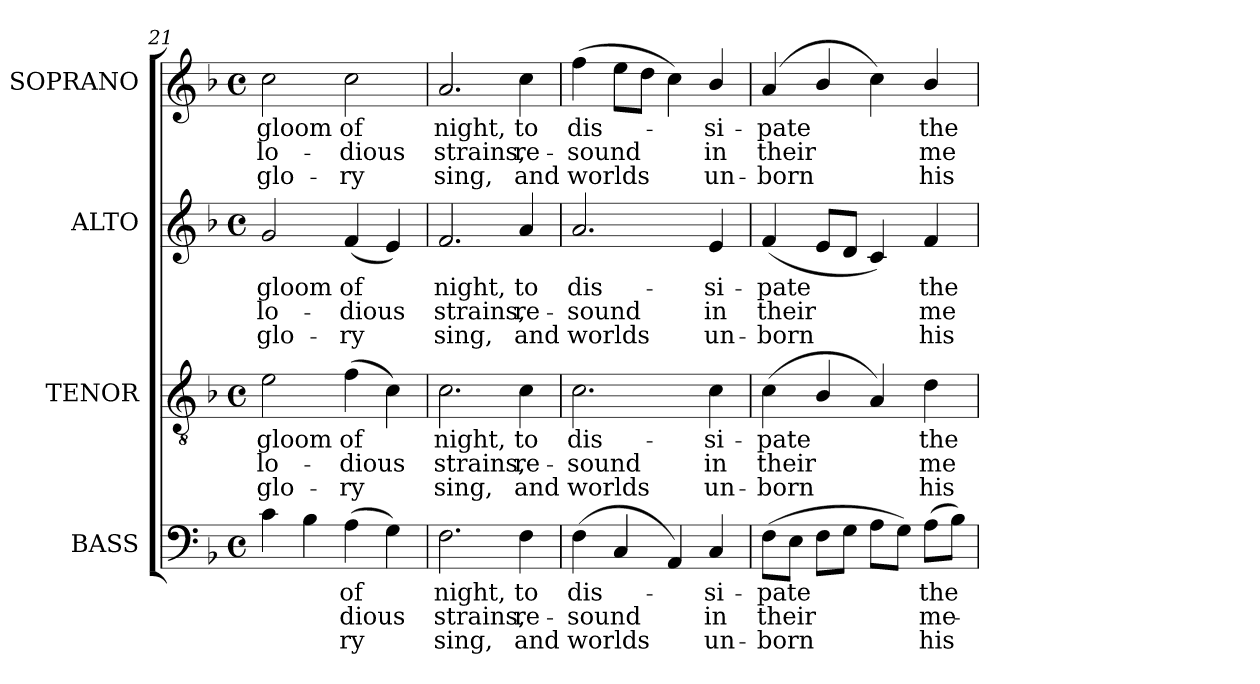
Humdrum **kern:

**kern	**text	**text	**text	**kern	**text	**text	**text	**kern	**text	**text	**text	**kern	**text	**text	**text
*part4	*part4	*part4	*part4	*part3	*part3	*part3	*part3	*part2	*part2	*part2	*part2	*part1	*part1	*part1	*part1
*staff4	*staff4	*staff4	*staff4	*staff3	*staff3	*staff3	*staff3	*staff2	*staff2	*staff2	*staff2	*staff1	*staff1	*staff1	*staff1
*I"BASS	*	*	*	*I"TENOR	*	*	*	*I"ALTO	*	*	*	*I"SOPRANO	*	*	*
*I'B.	*	*	*	*I'T.	*	*	*	*I'A.	*	*	*	*I'S.	*	*	*
*clefF4	*	*	*	*clefGv2	*	*	*	*clefG2	*	*	*	*clefG2	*	*	*
*	*	*	*	*ITrd7c12	*	*	*	*	*	*	*	*	*	*	*
*k[b-]	*	*	*	*k[b-]	*	*	*	*k[b-]	*	*	*	*k[b-]	*	*	*
*F:	*	*	*	*F:	*	*	*	*F:	*	*	*	*F:	*	*	*
*M4/4	*	*	*	*M4/4	*	*	*	*M4/4	*	*	*	*M4/4	*	*	*
*met(c)	*	*	*	*met(c)	*	*	*	*met(c)	*	*	*	*met(c)	*	*	*
=21	=21	=21	=21	=21	=21	=21	=21	=21	=21	=21	=21	=21	=21	=21	=21
!	!	!	!	!	!LO:LY:b:color=#000000	!LO:LY:b:color=#000000	!LO:LY:b:color=#000000	!	!	!	!	!	!	!	!
!	!	!	!	!	!	!	!	!	!LO:LY:b:color=#000000	!LO:LY:b:color=#000000	!LO:LY:b:color=#000000	!	!	!	!
!	!	!	!	!	!	!	!	!	!	!	!	!	!LO:LY:b:color=#000000	!LO:LY:b:color=#000000	!LO:LY:b:color=#000000
4ci\	.	.	.	2Ei\	gloom	-lo-	glo-	2gi/	gloom	-lo-	glo-	2cci\	gloom	-lo-	glo-
4B-i\	.	.	.	.	.	.	.	.	.	.	.	.	.	.	.
!	!LO:LY:b:color=#000000	!LO:LY:b:color=#000000	!LO:LY:b:color=#000000	!	!	!	!	!	!	!	!	!	!	!	!
!	!	!	!	!	!LO:LY:b:color=#000000	!LO:LY:b:color=#000000	!LO:LY:b:color=#000000	!	!	!	!	!	!	!	!
!	!	!	!	!	!	!	!	!	!LO:LY:b:color=#000000	!LO:LY:b:color=#000000	!LO:LY:b:color=#000000	!	!	!	!
!	!	!	!	!	!	!	!	!	!	!	!	!	!LO:LY:b:color=#000000	!LO:LY:b:color=#000000	!LO:LY:b:color=#000000
(4Ai\	of	-dious	-ry	(4Fi\	of	-dious	-ry	(4fi/	of	-dious	-ry	2cci\	of	-dious	-ry
4Gi\)	.	.	.	4Ci\)	.	.	.	4ei/)	.	.	.	.	.	.	.
=22	=22	=22	=22	=22	=22	=22	=22	=22	=22	=22	=22	=22	=22	=22	=22
!	!LO:LY:b:color=#000000	!LO:LY:b:color=#000000	!LO:LY:b:color=#000000	!	!	!	!	!	!	!	!	!	!	!	!
!	!	!	!	!	!LO:LY:b:color=#000000	!LO:LY:b:color=#000000	!LO:LY:b:color=#000000	!	!	!	!	!	!	!	!
!	!	!	!	!	!	!	!	!	!LO:LY:b:color=#000000	!LO:LY:b:color=#000000	!LO:LY:b:color=#000000	!	!	!	!
!	!	!	!	!	!	!	!	!	!	!	!	!	!LO:LY:b:color=#000000	!LO:LY:b:color=#000000	!LO:LY:b:color=#000000
2.Fi\	night,	strains,	sing,	2.Ci\	night,	strains,	sing,	2.fi/	night,	strains,	sing,	2.ai/	night,	strains,	sing,
!	!LO:LY:b:color=#000000	!LO:LY:b:color=#000000	!LO:LY:b:color=#000000	!	!	!	!	!	!	!	!	!	!	!	!
!	!	!	!	!	!LO:LY:b:color=#000000	!LO:LY:b:color=#000000	!LO:LY:b:color=#000000	!	!	!	!	!	!	!	!
!	!	!	!	!	!	!	!	!	!LO:LY:b:color=#000000	!LO:LY:b:color=#000000	!LO:LY:b:color=#000000	!	!	!	!
!	!	!	!	!	!	!	!	!	!	!	!	!	!LO:LY:b:color=#000000	!LO:LY:b:color=#000000	!LO:LY:b:color=#000000
4Fi\	to	re-	and	4Ci\	to	re-	and	4ai/	to	re-	and	4cci\	to	re-	and
=23	=23	=23	=23	=23	=23	=23	=23	=23	=23	=23	=23	=23	=23	=23	=23
!	!LO:LY:b:color=#000000	!LO:LY:b:color=#000000	!LO:LY:b:color=#000000	!	!	!	!	!	!	!	!	!	!	!	!
!	!	!	!	!	!LO:LY:b:color=#000000	!LO:LY:b:color=#000000	!LO:LY:b:color=#000000	!	!	!	!	!	!	!	!
!	!	!	!	!	!	!	!	!	!LO:LY:b:color=#000000	!LO:LY:b:color=#000000	!LO:LY:b:color=#000000	!	!	!	!
!	!	!	!	!	!	!	!	!	!	!	!	!	!LO:LY:b:color=#000000	!LO:LY:b:color=#000000	!LO:LY:b:color=#000000
(4Fi\	dis-	-sound	worlds	2.Ci\	dis-	-sound	worlds	2.ai/	dis-	-sound	worlds	(4ffi\	dis-	-sound	worlds
4Ci/	.	.	.	.	.	.	.	.	.	.	.	8eei\L	.	.	.
.	.	.	.	.	.	.	.	.	.	.	.	8ddi\J	.	.	.
4AAi/)	.	.	.	.	.	.	.	.	.	.	.	4cci\)	.	.	.
!	!LO:LY:b:color=#000000	!LO:LY:b:color=#000000	!LO:LY:b:color=#000000	!	!	!	!	!	!	!	!	!	!	!	!
!	!	!	!	!	!LO:LY:b:color=#000000	!LO:LY:b:color=#000000	!LO:LY:b:color=#000000	!	!	!	!	!	!	!	!
!	!	!	!	!	!	!	!	!	!LO:LY:b:color=#000000	!LO:LY:b:color=#000000	!LO:LY:b:color=#000000	!	!	!	!
!	!	!	!	!	!	!	!	!	!	!	!	!	!LO:LY:b:color=#000000	!LO:LY:b:color=#000000	!LO:LY:b:color=#000000
4Ci/	-si-	in	un-	4Ci\	-si-	in	un-	4ei/	-si-	in	un-	4b-i/	-si-	in	un-
=24	=24	=24	=24	=24	=24	=24	=24	=24	=24	=24	=24	=24	=24	=24	=24
!	!LO:LY:b:color=#000000	!LO:LY:b:color=#000000	!LO:LY:b:color=#000000	!	!	!	!	!	!	!	!	!	!	!	!
!	!	!	!	!	!LO:LY:b:color=#000000	!LO:LY:b:color=#000000	!LO:LY:b:color=#000000	!	!	!	!	!	!	!	!
!	!	!	!	!	!	!	!	!	!LO:LY:b:color=#000000	!LO:LY:b:color=#000000	!LO:LY:b:color=#000000	!	!	!	!
!	!	!	!	!	!	!	!	!	!	!	!	!	!LO:LY:b:color=#000000	!LO:LY:b:color=#000000	!LO:LY:b:color=#000000
(8Fi\L	-pate	their	-born	(4Ci\	-pate	their	-born	(4fi/	-pate	their	-born	(4ai/	-pate	their	-born
8Ei\J	.	.	.	.	.	.	.	.	.	.	.	.	.	.	.
8Fi\L	.	.	.	4BB-i/	.	.	.	8ei/L	.	.	.	4b-i/	.	.	.
8Gi\J	.	.	.	.	.	.	.	8di/J	.	.	.	.	.	.	.
8Ai\L	.	.	.	4AAi/)	.	.	.	4ci/)	.	.	.	4cci\)	.	.	.
8Gi\J)	.	.	.	.	.	.	.	.	.	.	.	.	.	.	.
!	!LO:LY:b:color=#000000	!LO:LY:b:color=#000000	!LO:LY:b:color=#000000	!	!	!	!	!	!	!	!	!	!	!	!
!	!	!	!	!	!LO:LY:b:color=#000000	!LO:LY:b:color=#000000	!LO:LY:b:color=#000000	!	!	!	!	!	!	!	!
!	!	!	!	!	!	!	!	!	!LO:LY:b:color=#000000	!LO:LY:b:color=#000000	!LO:LY:b:color=#000000	!	!	!	!
!	!	!	!	!	!	!	!	!	!	!	!	!	!LO:LY:b:color=#000000	!LO:LY:b:color=#000000	!LO:LY:b:color=#000000
(8Ai\L	the	me-	his	4Di\	the	me-	his	4fi/	the	me-	his	4b-i/	the	me-	his
8B-i\J)	.	.	.	.	.	.	.	.	.	.	.	.	.	.	.
=	=	=	=	=	=	=	=	=	=	=	=	=	=	=	=
*-	*-	*-	*-	*-	*-	*-	*-	*-	*-	*-	*-	*-	*-	*-	*-
